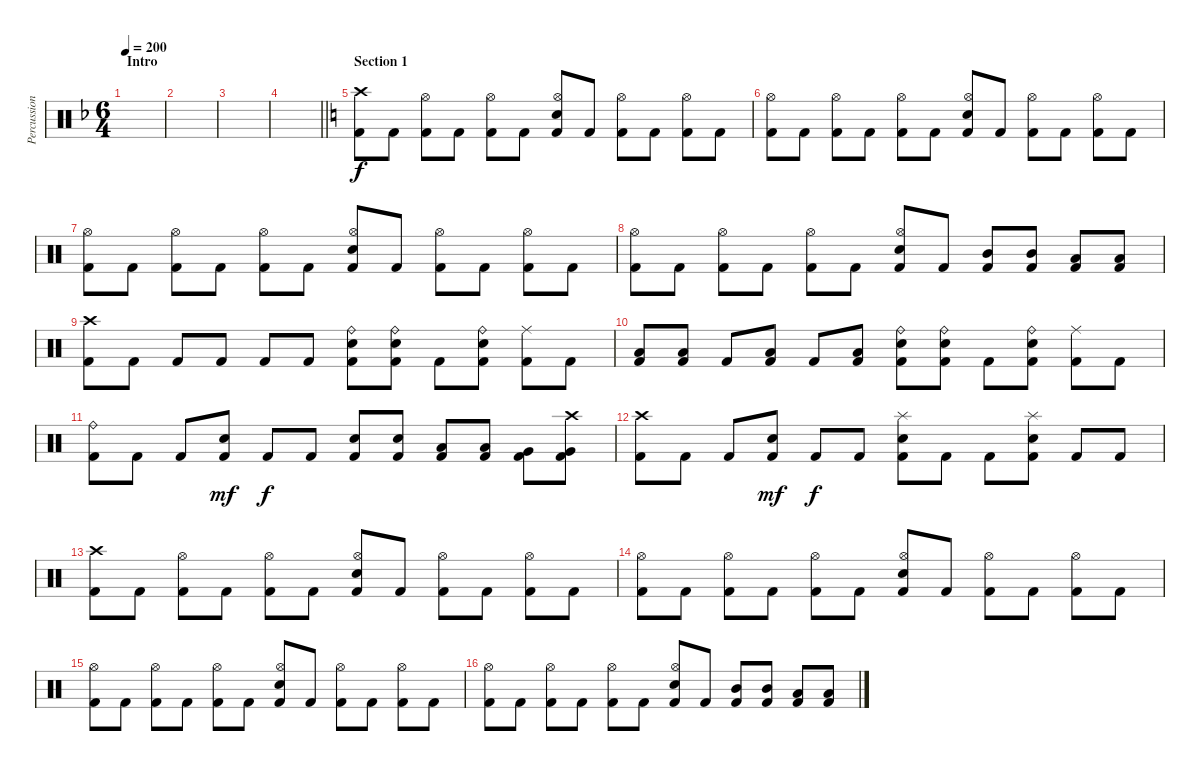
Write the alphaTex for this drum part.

\track ("Percussion" "Percussion") {instrument percussion}
\staff {score}
\articulation defaults
\ts (6 4)
\section ("" "Intro")
\tempo 200
\clef neutral
\ks f
|
|
|
\barLineRight lightlight
|
\section ("" "Section 1")
\ks c
("Crash high (hit)" "Kick (hit) 2").8 "Kick (hit) 2".8 ("Hi-Hat (open)" "Kick (hit) 2").8 "Kick (hit) 2".8 ("Hi-Hat (open)" "Kick (hit) 2").8 "Kick (hit) 2".8 ("Hi-Hat (open)" "Electric Snare (hit)" "Kick (hit) 2").8 "Kick (hit) 2".8 ("Hi-Hat (open)" "Kick (hit) 2").8 "Kick (hit) 2".8 ("Hi-Hat (open)" "Kick (hit) 2").8 "Kick (hit) 2".8 |
("Hi-Hat (open)" "Kick (hit) 2").8 "Kick (hit) 2".8 ("Hi-Hat (open)" "Kick (hit) 2").8 "Kick (hit) 2".8 ("Hi-Hat (open)" "Kick (hit) 2").8 "Kick (hit) 2".8 ("Hi-Hat (open)" "Electric Snare (hit)" "Kick (hit) 2").8 "Kick (hit) 2".8 ("Hi-Hat (open)" "Kick (hit) 2").8 "Kick (hit) 2".8 ("Hi-Hat (open)" "Kick (hit) 2").8 "Kick (hit) 2".8 |
("Hi-Hat (open)" "Kick (hit) 2").8 "Kick (hit) 2".8 ("Hi-Hat (open)" "Kick (hit) 2").8 "Kick (hit) 2".8 ("Hi-Hat (open)" "Kick (hit) 2").8 "Kick (hit) 2".8 ("Hi-Hat (open)" "Electric Snare (hit)" "Kick (hit) 2").8 "Kick (hit) 2".8 ("Hi-Hat (open)" "Kick (hit) 2").8 "Kick (hit) 2".8 ("Hi-Hat (open)" "Kick (hit) 2").8 "Kick (hit) 2".8 |
("Hi-Hat (open)" "Kick (hit) 2").8 "Kick (hit) 2".8 ("Hi-Hat (open)" "Kick (hit) 2").8 "Kick (hit) 2".8 ("Hi-Hat (open)" "Kick (hit) 2").8 "Kick (hit) 2".8 ("Hi-Hat (open)" "Electric Snare (hit)" "Kick (hit) 2").8 "Kick (hit) 2".8 ("Mid Tom (hit)" "Kick (hit) 2").8 ("Mid Tom (hit)" "Kick (hit) 2").8 ("Low Tom (hit)" "Kick (hit) 2").8 ("Low Tom (hit)" "Kick (hit) 2").8 |
("Crash high (hit)" "Kick (hit) 2").8 "Kick (hit) 2".8 "Kick (hit) 2".8 "Kick (hit) 2".8 "Kick (hit) 2".8 "Kick (hit) 2".8 ("Ride (bell)" "Electric Snare (hit)" "Kick (hit) 2").8 ("Ride (bell)" "Electric Snare (hit)" "Kick (hit) 2").8 "Kick (hit) 2".8 ("Ride (bell)" "Electric Snare (hit)" "Kick (hit) 2").8 ("Ride (middle)" "Kick (hit) 2").8 "Kick (hit) 2".8 |
("Low Tom (hit)" "Kick (hit) 2").8 ("Low Tom (hit)" "Kick (hit) 2").8 "Kick (hit) 2".8 ("Low Tom (hit)" "Kick (hit) 2").8 "Kick (hit) 2".8 ("Low Tom (hit)" "Kick (hit) 2").8 ("Ride (bell)" "Electric Snare (hit)" "Kick (hit) 2").8 ("Ride (bell)" "Electric Snare (hit)" "Kick (hit) 2").8 "Kick (hit) 2".8 ("Ride (bell)" "Electric Snare (hit)" "Kick (hit) 2").8 ("Ride (middle)" "Kick (hit) 2").8 "Kick (hit) 2".8 |
("Ride (bell)" "Kick (hit) 2").8 "Kick (hit) 2".8 "Kick (hit) 2".8 ("Electric Snare (hit)" "Kick (hit) 2").8{dy mf} "Kick (hit) 2".8{dy f} "Kick (hit) 2".8 ("Electric Snare (hit)" "Kick (hit) 2").8 ("Electric Snare (hit)" "Kick (hit) 2").8 ("Low Tom (hit)" "Kick (hit) 2").8 ("Low Tom (hit)" "Kick (hit) 2").8 ("Very Low Tom (hit)" "Kick (hit) 2").8 ("Crash high (hit)" "Very Low Tom (hit)" "Kick (hit) 2").8 |
("Crash high (hit)" "Kick (hit) 2").8 "Kick (hit) 2".8 "Kick (hit) 2".8 ("Electric Snare (hit)" "Kick (hit) 2").8{dy mf} "Kick (hit) 2".8{dy f} "Kick (hit) 2".8 ("Splash (hit)" "Electric Snare (hit)" "Kick (hit) 2").8 "Kick (hit) 2".8 "Kick (hit) 2".8 ("Splash (hit)" "Electric Snare (hit)" "Kick (hit) 2").8 "Kick (hit) 2".8 "Kick (hit) 2".8 |
("Crash high (hit)" "Kick (hit) 2").8 "Kick (hit) 2".8 ("Hi-Hat (open)" "Kick (hit) 2").8 "Kick (hit) 2".8 ("Hi-Hat (open)" "Kick (hit) 2").8 "Kick (hit) 2".8 ("Hi-Hat (open)" "Electric Snare (hit)" "Kick (hit) 2").8 "Kick (hit) 2".8 ("Hi-Hat (open)" "Kick (hit) 2").8 "Kick (hit) 2".8 ("Hi-Hat (open)" "Kick (hit) 2").8 "Kick (hit) 2".8 |
("Hi-Hat (open)" "Kick (hit) 2").8 "Kick (hit) 2".8 ("Hi-Hat (open)" "Kick (hit) 2").8 "Kick (hit) 2".8 ("Hi-Hat (open)" "Kick (hit) 2").8 "Kick (hit) 2".8 ("Hi-Hat (open)" "Electric Snare (hit)" "Kick (hit) 2").8 "Kick (hit) 2".8 ("Hi-Hat (open)" "Kick (hit) 2").8 "Kick (hit) 2".8 ("Hi-Hat (open)" "Kick (hit) 2").8 "Kick (hit) 2".8 |
("Hi-Hat (open)" "Kick (hit) 2").8 "Kick (hit) 2".8 ("Hi-Hat (open)" "Kick (hit) 2").8 "Kick (hit) 2".8 ("Hi-Hat (open)" "Kick (hit) 2").8 "Kick (hit) 2".8 ("Hi-Hat (open)" "Electric Snare (hit)" "Kick (hit) 2").8 "Kick (hit) 2".8 ("Hi-Hat (open)" "Kick (hit) 2").8 "Kick (hit) 2".8 ("Hi-Hat (open)" "Kick (hit) 2").8 "Kick (hit) 2".8 |
("Hi-Hat (open)" "Kick (hit) 2").8 "Kick (hit) 2".8 ("Hi-Hat (open)" "Kick (hit) 2").8 "Kick (hit) 2".8 ("Hi-Hat (open)" "Kick (hit) 2").8 "Kick (hit) 2".8 ("Hi-Hat (open)" "Electric Snare (hit)" "Kick (hit) 2").8 "Kick (hit) 2".8 ("Mid Tom (hit)" "Kick (hit) 2").8 ("Mid Tom (hit)" "Kick (hit) 2").8 ("Low Tom (hit)" "Kick (hit) 2").8 ("Low Tom (hit)" "Kick (hit) 2").8
